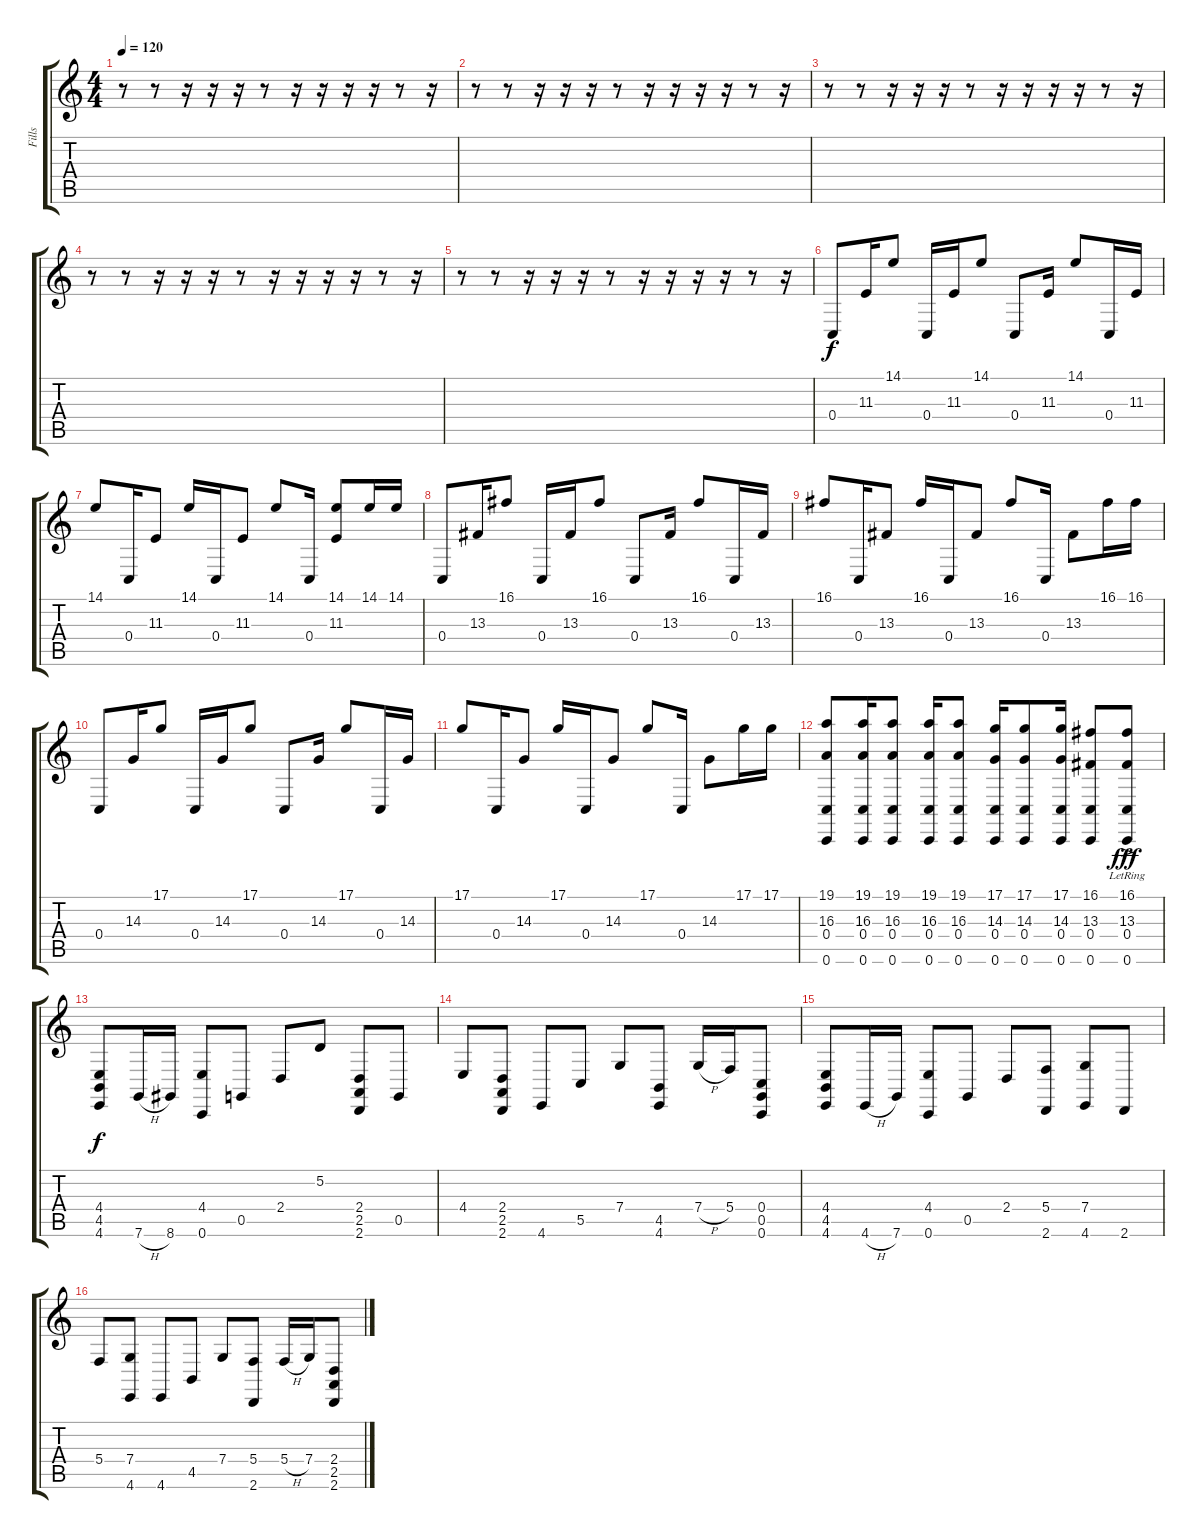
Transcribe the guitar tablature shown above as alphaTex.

\track ("Fills" "Fills") {instrument glockenspiel}
\staff {score tabs}
\tuning (D4 A3 F3 C3 G2 C2) {hide}
\ts (4 4)
\tempo 120
\clef g2
\ks c
r.8{dy f} r.8 r.16 r.16 r.16 r.8 r.16 r.16 r.16 r.16 r.8 r.16 |
r.8 r.8 r.16 r.16 r.16 r.8 r.16 r.16 r.16 r.16 r.8 r.16 |
r.8 r.8 r.16 r.16 r.16 r.8 r.16 r.16 r.16 r.16 r.8 r.16 |
r.8 r.8 r.16 r.16 r.16 r.8 r.16 r.16 r.16 r.16 r.8 r.16 |
r.8 r.8 r.16 r.16 r.16 r.8 r.16 r.16 r.16 r.16 r.8 r.16 |
0.4.8 11.3.16 14.1.8 0.4.16 11.3.16 14.1.8 0.4.8 11.3.16 14.1.8 0.4.16 11.3.16 |
14.1.8 0.4.16 11.3.8 14.1.16 0.4.16 11.3.8 14.1.8 0.4.16 (14.1 11.3).8 14.1.16 14.1.16 |
0.4.8 13.3.16 16.1.8 0.4.16 13.3.16 16.1.8 0.4.8 13.3.16 16.1.8 0.4.16 13.3.16 |
16.1.8 0.4.16 13.3.8 16.1.16 0.4.16 13.3.8 16.1.8 0.4.16 13.3.8 16.1.16 16.1.16 |
0.4.8 14.3.16 17.1.8 0.4.16 14.3.16 17.1.8 0.4.8 14.3.16 17.1.8 0.4.16 14.3.16 |
17.1.8 0.4.16 14.3.8 17.1.16 0.4.16 14.3.8 17.1.8 0.4.16 14.3.8 17.1.16 17.1.16 |
(19.1 16.3 0.4 0.6).8 (19.1 16.3 0.4 0.6).16 (19.1 16.3 0.4 0.6).8 (19.1 16.3 0.4 0.6).16 (19.1 16.3 0.4 0.6).8 (17.1 14.3 0.4 0.6).16 (17.1 14.3 0.4 0.6).8 (17.1 14.3 0.4 0.6).16 (16.1 13.3 0.4 0.6).8 (16.1{ac} 13.3 0.4{ac lr} 0.6{ac lr}).8{dy fff} |
(4.4 4.5 4.6).8{dy f} 7.6{h}.16 8.6.16 (4.4 0.6).8 0.5.8 2.4.8 5.2.8 (2.4 2.5 2.6).8 0.5.8 |
4.4.8 (2.4 2.5 2.6).8 4.6.8 5.5.8 7.4.8 (4.5 4.6).8 7.4{h}.16 5.4.16 (0.4 0.5 0.6).8 |
(4.4 4.5 4.6).8 4.6{h}.16 7.6.16 (4.4 0.6).8 0.5.8 2.4.8 (5.4 2.6).8 (7.4 4.6).8 2.6.8 |
5.4.8 (7.4 4.6).8 4.6.8 4.5.8 7.4.8 (5.4 2.6).8 5.4{h}.16 7.4.16 (2.4 2.5 2.6).8
